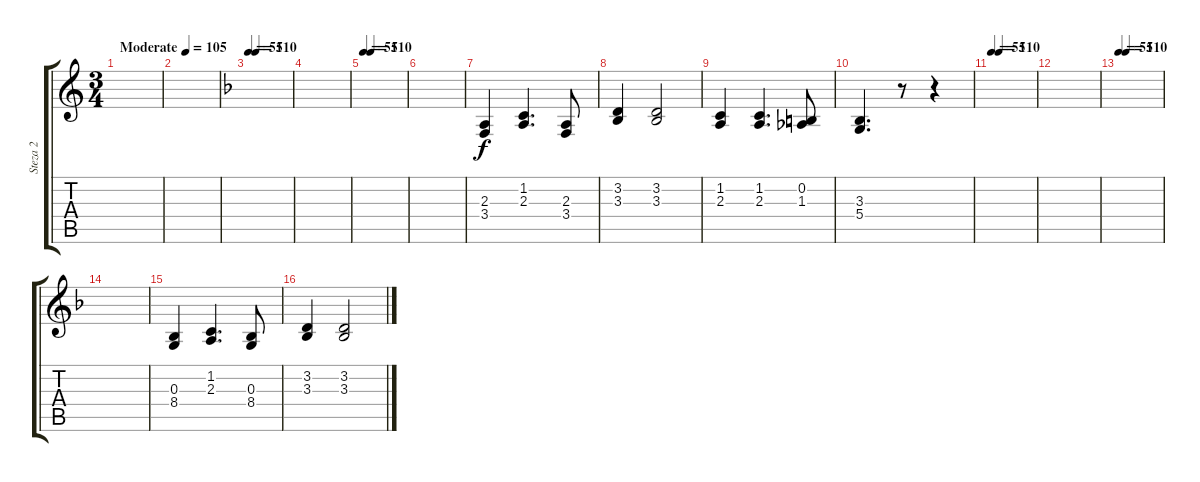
\track ("Steza 2" "Steza 2") {instrument accordion}
\staff {score tabs}
\tuning (E4 B3 G3 D3 A2 E2) {hide}
\ts (3 4)
\tempo (105 "Moderate")
\clef g2
\ks c
|
|
\tempo 55
\tempo (110 0.16666666666666666)
\ks f
|
|
\tempo 55
\tempo (110 0.16666666666666666)
|
|
(2.3 3.4).4 (1.2 2.3).4{d} (2.3 3.4).8 |
(3.2 3.3).4 (3.2 3.3).2 |
(1.2 2.3).4 (1.2 2.3).4{d} (0.2 1.3).8 |
(3.3 5.4).4{d} r.8 r.4 |
\tempo 55
\tempo (110 0.16666666666666666)
|
|
\tempo 55
\tempo (110 0.16666666666666666)
|
|
(0.3 8.4).4 (1.2 2.3).4{d} (0.3 8.4).8 |
(3.2 3.3).4 (3.2 3.3).2
